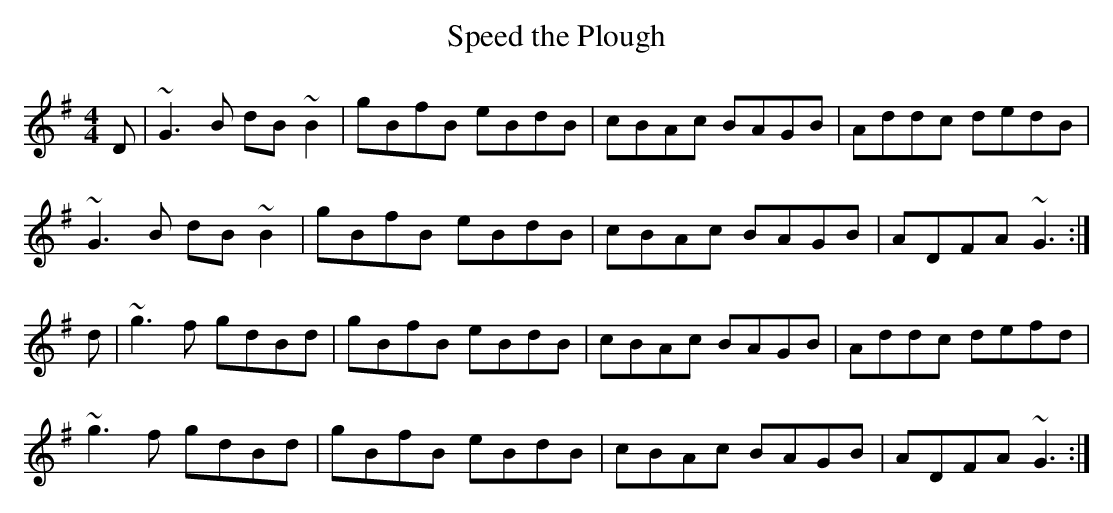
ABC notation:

X:1
T:Speed the Plough
M:4/4
K:G
D|~G3B dB~B2|gBfB eBdB|cBAc BAGB|Addc dedB|
~G3B dB~B2|gBfB eBdB|cBAc BAGB| ADFA ~G3:|
d|~g3f gdBd|gBfB eBdB|cBAc BAGB|Addc defd|
~g3f gdBd|gBfB eBdB|cBAc BAGB|  ADFA ~G3:|
